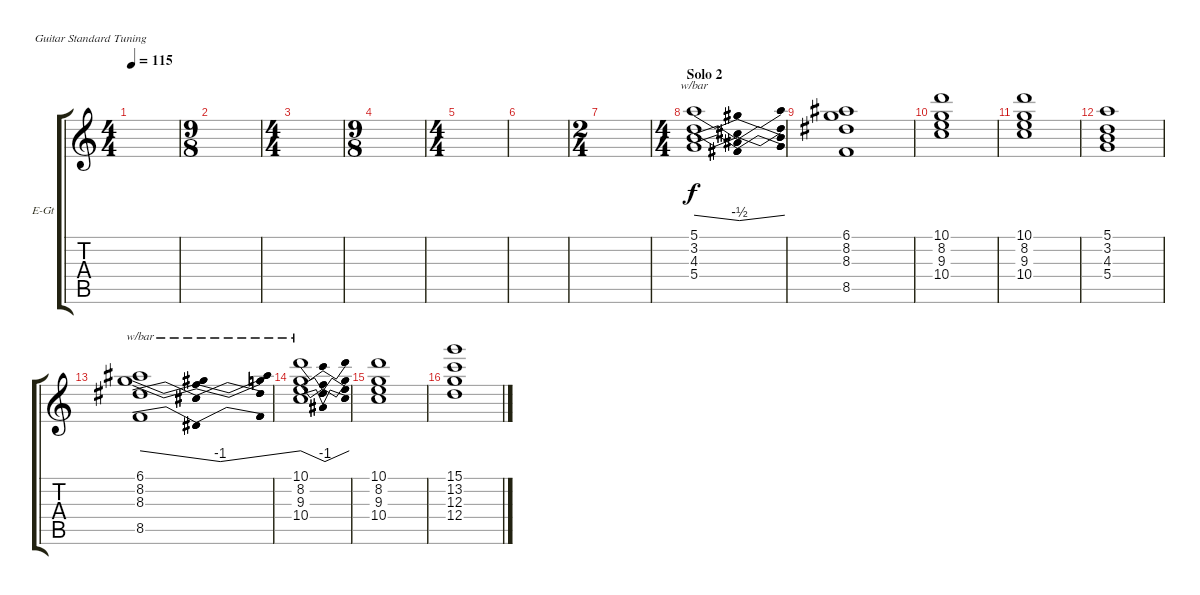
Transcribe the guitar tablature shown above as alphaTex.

\defaultSystemsLayout 4
\bracketExtendMode groupsimilarinstruments
\firstSystemTrackNameOrientation horizontal
\otherSystemsTrackNameOrientation horizontal
\track ("Guitare claire " "E-Gt") {instrument electricguitarclean}
\staff {score tabs}
\tuning (E4 B3 G3 D3 A2 E2)
\ts (4 4)
\tempo 115
\clef g2
\scale
0.39527
\ks c
|
\ts (9 8)
\scale
0.333333 |
\ts (4 4)
\scale
0.333333 |
\ts (9 8)
\scale
0.333333 |
\ts (4 4)
\scale
0.39527 |
\scale
0.209459 |
\ts (2 4)
\scale
0.39527 |
\ts (4 4)
\section ("" "Solo 2")
\scale
0.485477 (5.4 4.3 3.2 5.1).1{tbe (dip default 0 0 0.6 -2 1.2 -2 3 0)} |
\scale
0.257261 (8.5 8.3 8.2 6.1).1 |
\scale
0.257261 (10.4 9.3 8.2 10.1).1 |
\scale
0.333333 (10.4 9.3 8.2 10.1).1 |
\scale
0.333333 (5.4 4.3 3.2 5.1).1 |
\scale
0.333333 (8.5 8.3 8.2 6.1).1{tbe (dip default 0 0 0.6 -4 1.2 -4 6 0)} |
\scale
0.333333 (10.4 9.3 8.2 10.1).1{tbe (dip default 0 0 1.2 -4 6 0)} |
\scale
0.333333 (10.4 9.3 8.2 10.1).1 |
\scale
0.333333 (12.4 12.3 13.2 15.1).1
